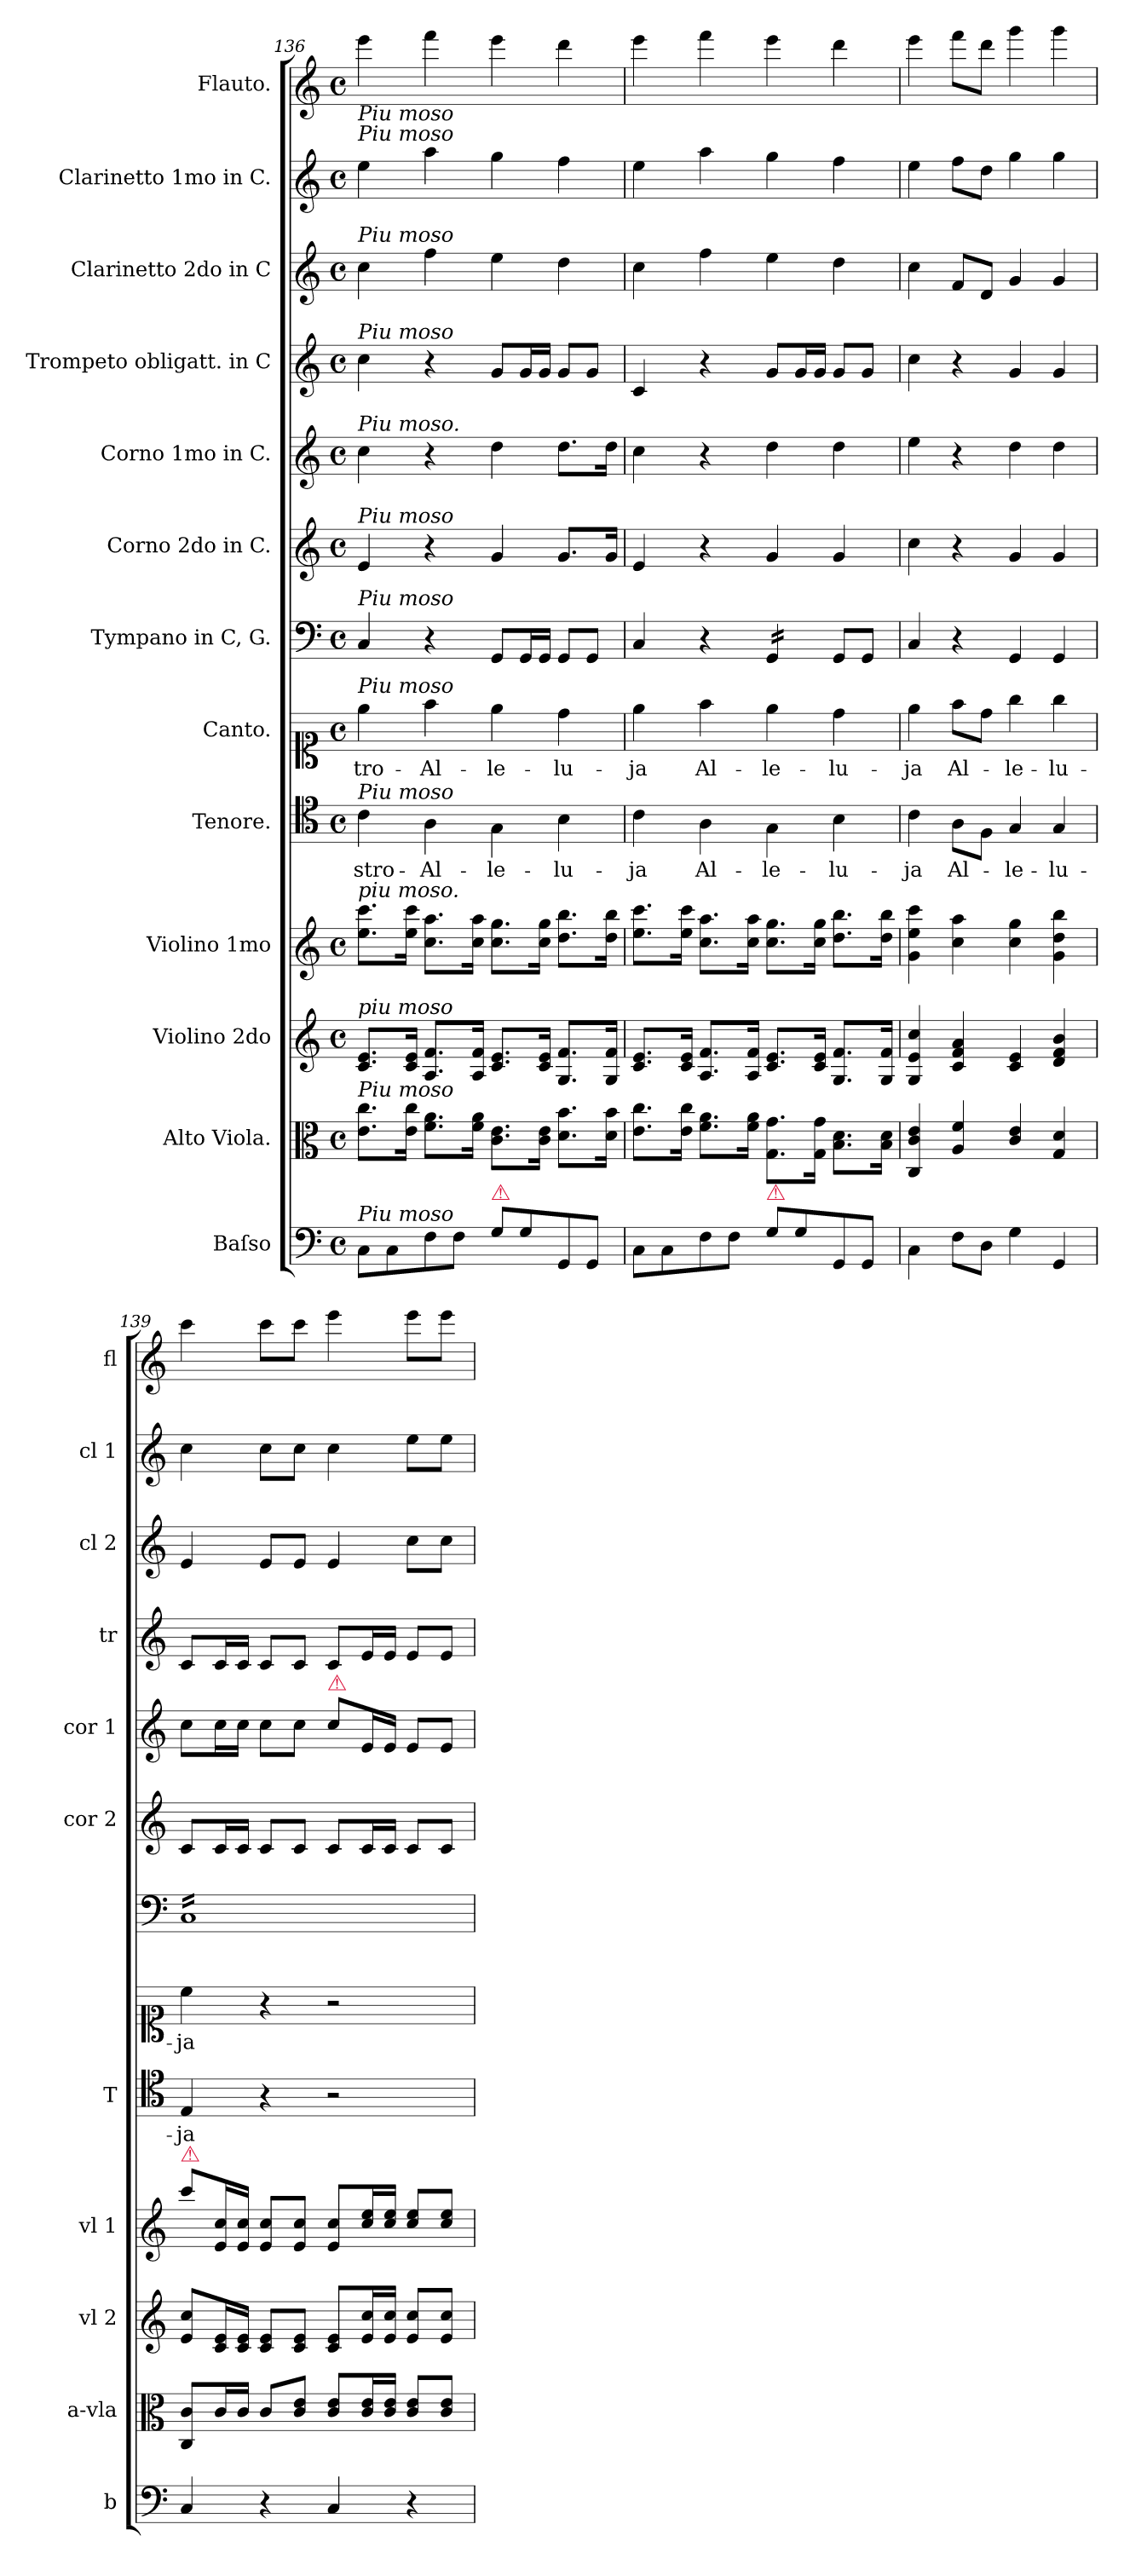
**kern	**kern	**kern	**kern	**kern	**text	**kern	**text	**kern	**kern	**kern	**kern	**kern	**kern	**kern
*part13	*part12	*part11	*part10	*part9	*part9	*part8	*part8	*part7	*part6	*part5	*part4	*part3	*part2	*part1
*staff13	*staff12	*staff11	*staff10	*staff9	*staff9	*staff8	*staff8	*staff7	*staff6	*staff5	*staff4	*staff3	*staff2	*staff1
*I"Baſso	*I"Alto Viola.	*I"Violino 2do	*I"Violino 1mo	*I"Tenore.	*	*I"Canto.	*	*I"Tympano in C, G.	*I"Corno 2do in C.	*I"Corno 1mo in C.	*I"Trompeto obligatt. in C	*I"Clarinetto 2do in C	*I"Clarinetto 1mo in C.	*I"Flauto.
*I'b	*I'a-vla	*I'vl 2	*I'vl 1	*I'T	*	*	*	*	*I'cor 2	*I'cor 1	*I'tr	*I'cl 2	*I'cl 1	*I'fl
*clefF4	*clefC3	*clefG2	*clefG2	*clefC4	*	*clefC1	*	*clefF4	*clefG2	*clefG2	*clefG2	*clefG2	*clefG2	*clefG2
*k[]	*k[]	*k[]	*k[]	*k[]	*	*k[]	*	*k[]	*k[]	*k[]	*k[]	*k[]	*k[]	*k[]
*M4/4	*M4/4	*M4/4	*M4/4	*M4/4	*	*M4/4	*	*M4/4	*M4/4	*M4/4	*M4/4	*M4/4	*M4/4	*M4/4
*met(c)	*met(c)	*met(c)	*met(c)	*met(c)	*	*met(c)	*	*met(c)	*met(c)	*met(c)	*met(c)	*met(c)	*met(c)	*met(c)
=136	=136	=136	=136	=136	=136	=136	=136	=136	=136	=136	=136	=136	=136	=136
!	!	!	!	!	!	!	!	!	!	!	!	!	!	!LO:TX:b:i:t=Piu moso
!	!	!	!	!	!	!	!	!	!	!	!	!	!LO:TX:a:i:t=Piu moso	!
!	!	!	!	!	!	!	!	!	!	!	!	!LO:TX:a:i:t=Piu moso	!	!
!	!	!	!	!	!	!	!	!	!	!	!LO:TX:a:i:t=Piu moso	!	!	!
!	!	!	!	!	!	!	!	!	!	!LO:TX:a:i:t=Piu moso.	!	!	!	!
!	!	!	!	!	!	!	!	!	!LO:TX:a:i:t=Piu moso	!	!	!	!	!
!	!	!	!	!	!	!	!	!LO:TX:a:i:t=Piu moso	!	!	!	!	!	!
!	!	!	!	!	!	!LO:TX:a:i:t=Piu moso	!	!	!	!	!	!	!	!
!	!	!	!	!LO:TX:a:i:t=Piu moso	!	!	!	!	!	!	!	!	!	!
!	!	!	!LO:TX:a:i:t=piu moso.	!	!	!	!	!	!	!	!	!	!	!
!	!	!LO:TX:a:i:t=piu moso	!	!	!	!	!	!	!	!	!	!	!	!
!	!LO:TX:a:i:t=Piu moso	!	!	!	!	!	!	!	!	!	!	!	!	!
!LO:TX:a:i:t=Piu moso	!	!	!	!	!	!	!	!	!	!	!	!	!	!
8C\L	8.e\ 8.cc\L	8.c/ 8.e/L	8.ee\ 8.ccc\L	4c\	-stro-	4ee\	-tro-	4C/	4e/	4cc\	4cc\	4cc\	4ee\	4eee\
8C\	.	.	.	.	.	.	.	.	.	.	.	.	.	.
.	16e\ 16cc\Jk	16c/ 16e/Jk	16ee\ 16ccc\Jk	.	.	.	.	.	.	.	.	.	.	.
8F\	8.f\ 8.a\L	8.A/ 8.f/L	8.cc\ 8.aa\L	4A\	-Al-	4ff\	-Al-	4r	4r	4r	4r	4ff\	4aa\	4fff\
8F\J	.	.	.	.	.	.	.	.	.	.	.	.	.	.
.	16f\ 16a\Jk	16A/ 16f/Jk	16cc\ 16aa\Jk	.	.	.	.	.	.	.	.	.	.	.
!LO:TX:a:color=crimson:t=⚠	!	!	!	!	!	!	!	!	!	!	!	!	!	!
8G\L	8.c\ 8.e\L	8.c/ 8.e/L	8.cc\ 8.gg\L	4G\	-le-	4ee\	-le-	8GG/L	4g/	4dd\	8g/L	4ee\	4gg\	4eee\
8G\	.	.	.	.	.	.	.	16GG/L	.	.	16g/L	.	.	.
.	16c\ 16e\Jk	16c/ 16e/Jk	16cc\ 16gg\Jk	.	.	.	.	16GG/JJ	.	.	16g/JJ	.	.	.
8GG/	8.d\ 8.b\L	8.G/ 8.f/L	8.dd\ 8.bb\L	4B\	-lu-	4dd\	-lu-	8GG/L	8.g/L	8.dd\L	8g/L	4dd\	4ff\	4ddd\
8GG/J	.	.	.	.	.	.	.	8GG/J	.	.	8g/J	.	.	.
.	16d\ 16b\Jk	16G/ 16f/Jk	16dd\ 16bb\Jk	.	.	.	.	.	16g/Jk	16dd\Jk	.	.	.	.
=137	=137	=137	=137	=137	=137	=137	=137	=137	=137	=137	=137	=137	=137	=137
8C\L	8.e\ 8.cc\L	8.c/ 8.e/L	8.ee\ 8.ccc\L	4c\	-ja	4ee\	-ja	4C/	4e/	4cc\	4c/	4cc\	4ee\	4eee\
8C\	.	.	.	.	.	.	.	.	.	.	.	.	.	.
.	16e\ 16cc\Jk	16c/ 16e/Jk	16ee\ 16ccc\Jk	.	.	.	.	.	.	.	.	.	.	.
8F\	8.f\ 8.a\L	8.A/ 8.f/L	8.cc\ 8.aa\L	4A\	Al-	4ff\	Al-	4r	4r	4r	4r	4ff\	4aa\	4fff\
8F\J	.	.	.	.	.	.	.	.	.	.	.	.	.	.
.	16f\ 16a\Jk	16A/ 16f/Jk	16cc\ 16aa\Jk	.	.	.	.	.	.	.	.	.	.	.
!LO:TX:a:color=crimson:t=⚠	!	!	!	!	!	!	!	!	!	!	!	!	!	!
*	*	*	*	*	*	*	*	*tremolo	*	*	*	*	*	*
8G\L	8.G\ 8.g\L	8.c/ 8.e/L	8.cc\ 8.gg\L	4G\	-le-	4ee\	-le-	16GG/LL	4g/	4dd\	8g/L	4ee\	4gg\	4eee\
.	.	.	.	.	.	.	.	16GG/	.	.	.	.	.	.
8G\	.	.	.	.	.	.	.	16GG/	.	.	16g/L	.	.	.
.	16G\ 16g\Jk	16c/ 16e/Jk	16cc\ 16gg\Jk	.	.	.	.	16GG/JJ	.	.	16g/JJ	.	.	.
*	*	*	*	*	*	*	*	*Xtremolo	*	*	*	*	*	*
8GG/	8.B\ 8.d\L	8.G/ 8.f/L	8.dd\ 8.bb\L	4B\	-lu-	4dd\	-lu-	8GG/L	4g/	4dd\	8g/L	4dd\	4ff\	4ddd\
8GG/J	.	.	.	.	.	.	.	8GG/J	.	.	8g/J	.	.	.
.	16B\ 16d\Jk	16G/ 16f/Jk	16dd\ 16bb\Jk	.	.	.	.	.	.	.	.	.	.	.
=138	=138	=138	=138	=138	=138	=138	=138	=138	=138	=138	=138	=138	=138	=138
4C\	4C/ 4c/ 4e/	4G/ 4e/ 4cc/	4g\ 4ee\ 4ccc\	4c\	-ja	4ee\	-ja	4C/	4cc\	4ee\	4cc\	4cc\	4ee\	4eee\
8F\L	4A/ 4f/	4c/ 4f/ 4a/	4cc\ 4aa\	8A\L	Al-	8ff\L	Al-	4r	4r	4r	4r	8f/L	8ff\L	8fff\L
8D\J	.	.	.	8F\J	.	8dd\J	.	.	.	.	.	8d/J	8dd\J	8ddd\J
4G\	4c/ 4e/	4c/ 4e/	4cc\ 4gg\	4G/	-le-	4gg\	-le-	4GG/	4g/	4dd\	4g/	4g/	4gg\	4ggg\
4GG/	4G/ 4d/	4d/ 4f/ 4b/	4g\ 4dd\ 4bb\	4G/	-lu-	4gg\	-lu-	4GG/	4g/	4dd\	4g/	4g/	4gg\	4ggg\
=139	=139	=139	=139	=139	=139	=139	=139	=139	=139	=139	=139	=139	=139	=139
!	!	!	!LO:TX:a:color=crimson:t=⚠	!	!	!	!	!	!	!	!	!	!	!
*	*	*	*	*	*	*	*	*tremolo	*	*	*	*	*	*
4C/	8C/ 8c/L	8e/ 8cc/L	8ccc\L	4E/	-ja	4cc\	-ja	16CLL	8c/L	8cc\L	8c/L	4e/	4cc\	4ccc\
.	.	.	.	.	.	.	.	16C	.	.	.	.	.	.
.	16c/L	16c/ 16e/L	16e/ 16cc/L	.	.	.	.	16C	16c/L	16cc\L	16c/L	.	.	.
.	16c/JJ	16c/ 16e/JJ	16e/ 16cc/JJ	.	.	.	.	16C	16c/JJ	16cc\JJ	16c/JJ	.	.	.
4r	8c/L	8c/ 8e/L	8e/ 8cc/L	4r	.	4r	.	16C	8c/L	8cc\L	8c/L	8e/L	8cc\L	8ccc\L
.	.	.	.	.	.	.	.	16C	.	.	.	.	.	.
.	8c/ 8e/J	8c/ 8e/J	8e/ 8cc/J	.	.	.	.	16C	8c/J	8cc\J	8c/J	8e/J	8cc\J	8ccc\J
.	.	.	.	.	.	.	.	16C	.	.	.	.	.	.
!	!	!	!	!	!	!	!	!	!	!LO:TX:a:color=crimson:t=⚠	!	!	!	!
4C/	8c/ 8e/L	8c/ 8e/L	8e/ 8cc/L	2r	.	2r	.	16C	8c/L	8cc\L	8c/L	4e/	4cc\	4eee\
.	.	.	.	.	.	.	.	16C	.	.	.	.	.	.
.	16c/ 16e/L	16e/ 16cc/L	16cc/ 16ee/L	.	.	.	.	16C	16c/L	16e/L	16e/L	.	.	.
.	16c/ 16e/JJ	16e/ 16cc/JJ	16cc/ 16ee/JJ	.	.	.	.	16C	16c/JJ	16e/JJ	16e/JJ	.	.	.
4r	8c/ 8e/L	8e/ 8cc/L	8cc/ 8ee/L	.	.	.	.	16C	8c/L	8e/L	8e/L	8cc\L	8ee\L	8eee\L
.	.	.	.	.	.	.	.	16C	.	.	.	.	.	.
.	8c/ 8e/J	8e/ 8cc/J	8cc/ 8ee/J	.	.	.	.	16C	8c/J	8e/J	8e/J	8cc\J	8ee\J	8eee\J
.	.	.	.	.	.	.	.	16CJJ	.	.	.	.	.	.
*	*	*	*	*	*	*	*	*Xtremolo	*	*	*	*	*	*
=	=	=	=	=	=	=	=	=	=	=	=	=	=	=
*-	*-	*-	*-	*-	*-	*-	*-	*-	*-	*-	*-	*-	*-	*-
